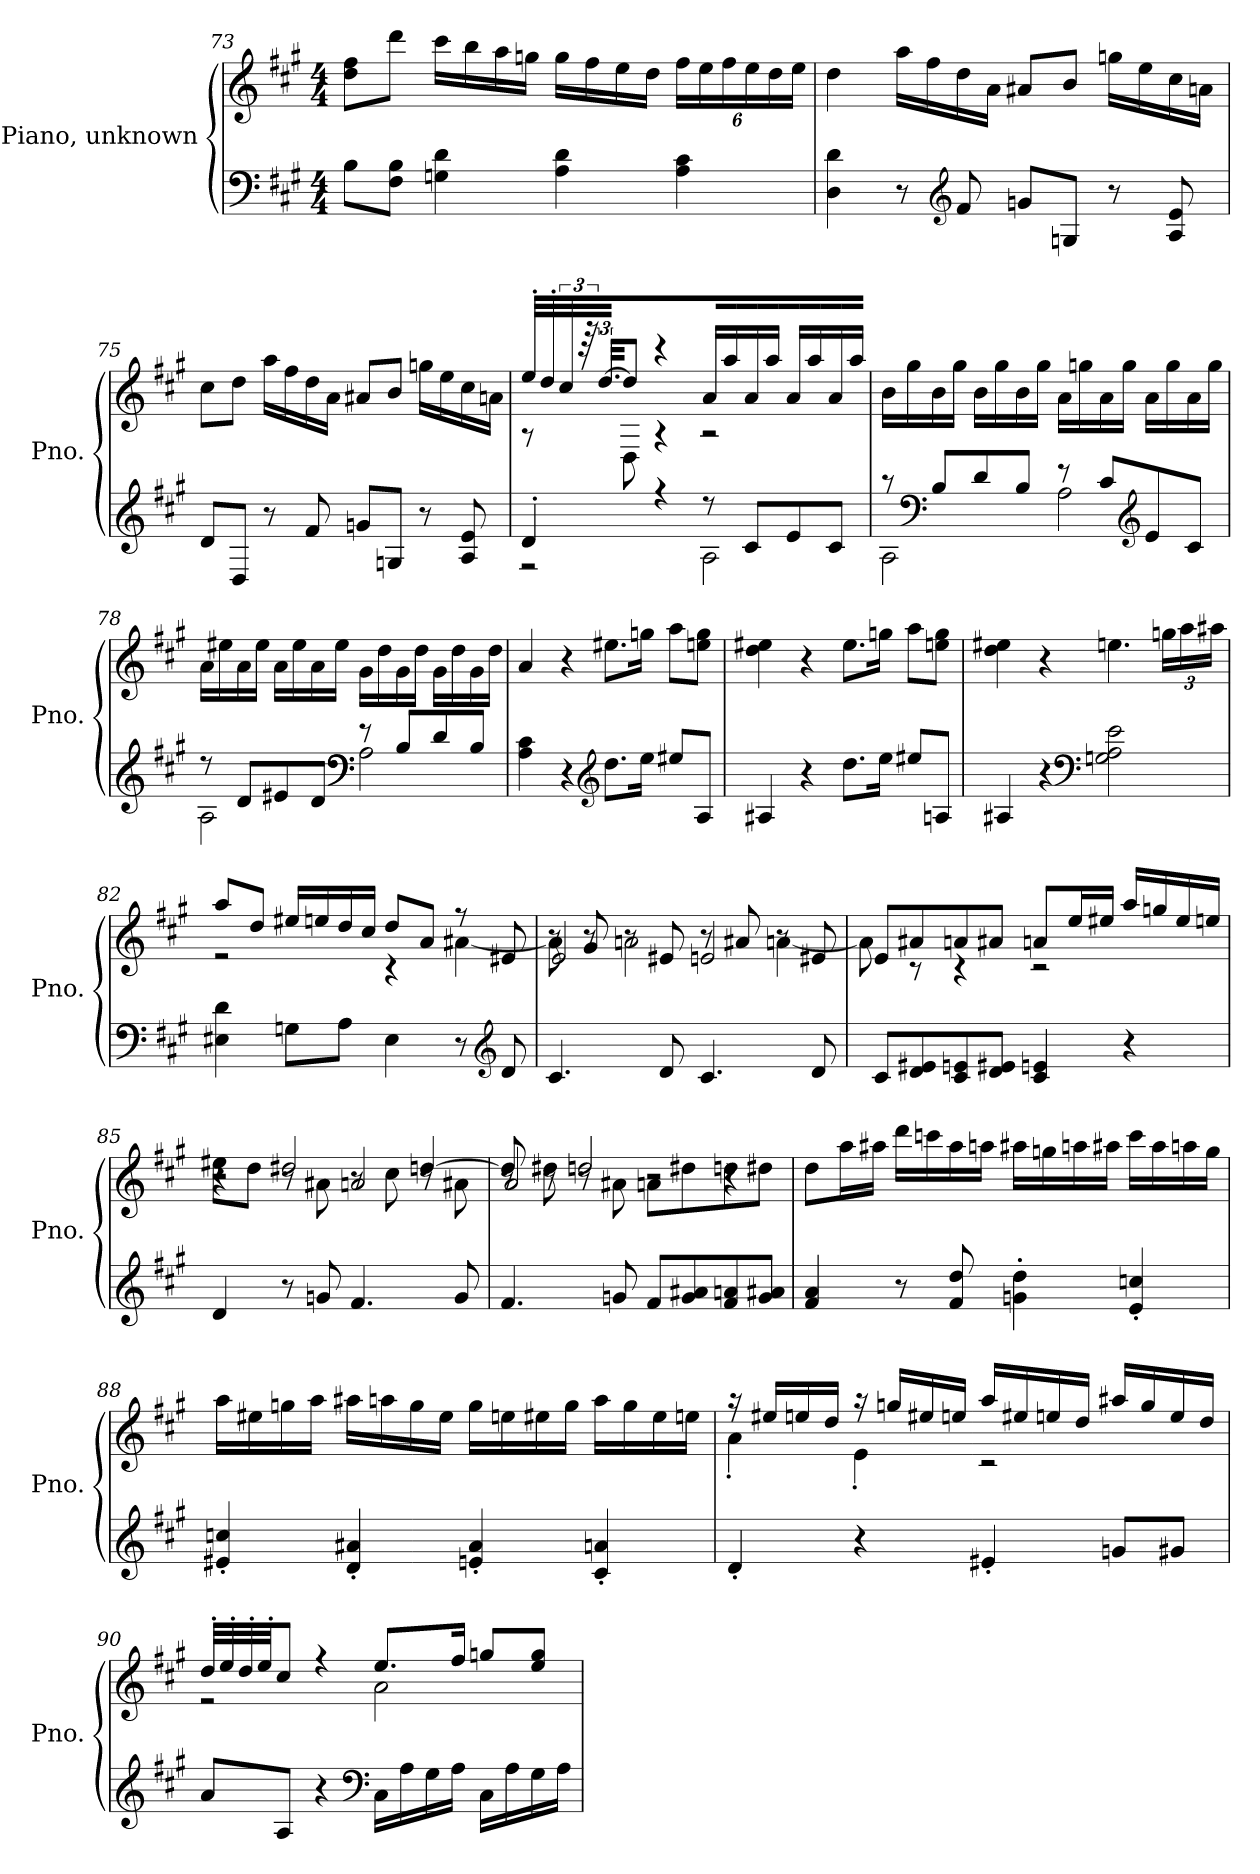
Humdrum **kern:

**kern	**kern
*part1	*part1
*staff2	*staff1
*I"Piano, unknown	*
*I'Pno.	*
!!LO:LB:g=z
*clefF4	*clefG2
*k[f#c#g#]	*k[f#c#g#]
*M4/4	*M4/4
=73	=73
8B\L	8dd\ 8ff#\L
8F#\ 8B\J	8ddd\J
4Gn\ 4d\	16ccc#\LL
.	16bb\
.	16aa\
.	16ggn\JJ
4A\ 4d\	16gg\LL
.	16ff#\
.	16ee\
.	16dd\JJ
*	*Xbrackettup
4A\ 4c#\	24ff#\LL
.	24ee\
.	24ff#\
.	24ee\
.	24dd\
.	24ee\JJ
=74	=74
4D\ 4d\	4dd\
8r	16aa\LL
.	16ff#\
*clefG2	*
8f#/	16dd\
.	16a\JJ
8gn/L	8a#X/L
8Gn/J	8b/J
8r	16ggn\LL
.	16ee\
8A/ 8e/	16cc#\
.	16an\JJ
!!LO:PB:g=z
=75	=75
8d/L	8cc#\L
8D/J	8dd\J
8r	16aa\LL
.	16ff#\
8f#/	16dd\
.	16a\JJ
8gn/L	8a#X/L
8Gn/J	8b/J
8r	16ggn\LL
.	16ee\
8A/ 8e/	16cc#\
.	16an\JJ
=76	=76
*^	*^
4d'/	2r	32ee'/LLL	8r
.	.	32dd'/	.
*	*	*brackettup	*
.	.	48cc#/JJJ	.
.	.	96r	.
.	.	[48.dd/KKL	.
.	.	8dd/J]	8D\
4r	.	4r	4r
8r	2A\	16a/LL	2r
.	.	16aa/	.
8c#/L	.	16a/	.
.	.	16aa/JJ	.
8e/	.	16a/LL	.
.	.	16aa/	.
8c#/J	.	16a/	.
.	.	16aa/JJ	.
*	*	*v	*v
!!LO:LB:g=z
=77	=77	=77
8r	2A\	16b\LL
.	.	16gg#\
*clefF4	*	*
8B/L	.	16b\
.	.	16gg#\JJ
8d/	.	16b\LL
.	.	16gg#\
8B/J	.	16b\
.	.	16gg#\JJ
8r	2A\	16a\LL
.	.	16ggn\
8c#/L	.	16a\
.	.	16gg\JJ
*clefG2	*	*
8e/	.	16a\LL
.	.	16gg\
8c#/J	.	16a\
.	.	16gg\JJ
=78	=78	=78
8r	2A\	16a\LL
.	.	16ee#X\
8d/L	.	16a\
.	.	16ee#\JJ
8e#X/	.	16a\LL
.	.	16ee#\
8d/J	.	16a\
.	.	16ee#\JJ
*clefF4	*	*
8r	2A\	16g#\LL
.	.	16dd\
8B/L	.	16g#\
.	.	16dd\JJ
8d/	.	16g#\LL
.	.	16dd\
8B/J	.	16g#\
.	.	16dd\JJ
*v	*v	*
!!LO:LB:g=z
=79	=79
4A\ 4c#\	4a/
4r	4r
*clefG2	*
8.dd\L	8.ee#X\L
16ee\Jk	16ggn\Jk
8ee#X/L	8aa\L
8A/J	8een\ 8gg\J
=80	=80
4A#X/	4dd\ 4ee#X\
4r	4r
8.dd\L	8.ee#\L
16ee\Jk	16ggn\Jk
8ee#X/L	8aa\L
8An/J	8een\ 8gg\J
=81	=81
4A#X/	4dd\ 4ee#X\
4r	4r
*clefF4	*
2Gn\ 2A#\ 2e\	4.een\
*	*Xbrackettup
.	24ggn\LL
.	24aa\
.	24aa#X\JJ
!!LO:LB:g=z
=82	=82
*	*^
4E#X\ 4d\	8aa/L	2r
.	8dd/J	.
8Gn\L	16ee#X/LL	.
.	16een/	.
8A\J	16dd/	.
.	16cc#/JJ	.
4E#\	8dd/L	4r
.	8a/J	.
8r	8r	[4a#X\
*clefG2	*	*
8d/	8e#X/	.
=83	=83	=83
*	*	*^
4.c#/	8r	8a#\]	2e/
.	8g#/	8r	.
.	8r	2an\	.
8d/	8e#X/	.	.
4.c#/	8r	.	2en/
.	8a#X/	.	.
.	8r	[4an\	.
8d/	8e#X/	.	.
*	*	*v	*v
!!LO:LB:g=z
=84	=84	=84
8c#/L	8e/L	8a\]
8d/ 8e#X/	8a#X/	8r
8c#/ 8en/	8an/	4r
8d/ 8e#X/J	8a#X/J	.
4c#/ 4en/	8an/L	2r
.	16ee/L	.
.	16ee#X/JJ	.
4r	16aa/LL	.
.	16ggn/	.
.	16ee#/	.
.	16een/JJ	.
=85	=85	=85
*	*	*^
4d/	4r	8ee#X\L	2r
.	.	8dd\J	.
8r	2dd#X/	8r	.
8gn/	.	8a#X\	.
4.f#/	.	8r	2an/
.	.	8cc#\	.
.	[4ddn/	8r	.
8g/	.	8a#X\	.
!!LO:LB:g=z	!!	!!
=86	=86	=86	=86
4.f#/	8dd/]	8r	2a/
.	8r	8dd#X\	.
.	2ddn/	8r	.
8gn/	.	8a#X\	.
8f#/L	.	8an\L	2r
8g/ 8a#X/	.	8dd#X\	.
8f#/ 8an/	4r	8ddn\	.
8g/ 8a#X/J	.	8dd#X\J	.
*	*v	*v	*v
=87	=87
4f#/ 4a/	8dd\L
.	16aa\L
.	16aa#X\JJ
8r	16ddd\LL
.	16cccn\
8f#/ 8dd/	16aa#\
.	16aan\JJ
4gn\' 4dd\'	16aa#X\LL
.	16ggn\
.	16aan\
.	16aa#X\JJ
4e/' 4ccn/'	16ccc\LL
.	16aa#\
.	16aan\
.	16gg\JJ
!!LO:PB:g=z
=88	=88
4e#X/' 4ccn/'	16aa\LL
.	16ee#X\
.	16ggn\
.	16aa\JJ
4d/' 4a#X/'	16aa#X\LL
.	16aan\
.	16gg\
.	16ee#\JJ
4en/' 4a#/'	16gg\LL
.	16een\
.	16ee#X\
.	16gg\JJ
4c#/' 4an/'	16aa\LL
.	16gg\
.	16ee#\
.	16een\JJ
=89	=89
*	*^
4d'/	16r	4a'\
.	16ee#X/LL	.
.	16een/	.
.	16dd/JJ	.
4r	16r	4e'\
.	16ggn/LL	.
.	16ee#X/	.
.	16een/JJ	.
4e#X'/	16aa/LL	2r
.	16ee#X/	.
.	16een/	.
.	16dd/JJ	.
8gn/L	16aa#X/LL	.
.	16gg/	.
8g#X/J	16ee/	.
.	16dd/JJ	.
!!LO:LB:g=z	!!
=90	=90	=90
8a/L	32dd'/LLL	2r
.	32ee'/	.
.	32dd'/	.
.	32ee'/JJ	.
8A/J	8cc#/J	.
4r	4r	.
*clefF4	*	*
16C#\LL	8.ee/L	2a\
16A\	.	.
16G#\	.	.
16A\JJ	16ff#/Jk	.
16C#\LL	8ggn/L	.
16A\	.	.
16G#\	8ee/ 8gg/J	.
16A\JJ	.	.
*	*v	*v
=	=
*-	*-
